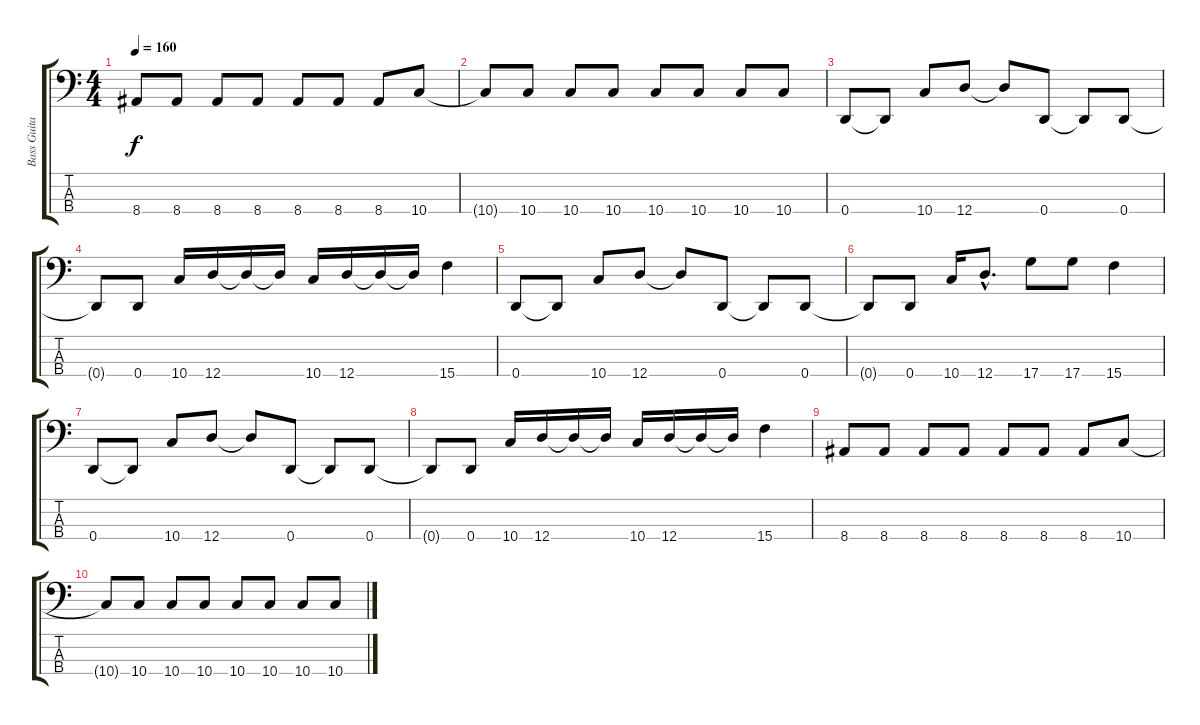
\track ("Bass Guitar" "Bass Guita") {instrument electricbasspick}
\staff {score tabs}
\tuning (G2 D2 A1 D1) {hide}
\ts (4 4)
\tempo 160
\clef f4
\ks c
8.4.8{dy f} 8.4.8 8.4.8 8.4.8 8.4.8 8.4.8 8.4.8 10.4.8 |
10.4{t}.8 10.4.8 10.4.8 10.4.8 10.4.8 10.4.8 10.4.8 10.4.8 |
0.4.8 0.4{t}.8 10.4.8 12.4.8 12.4{t}.8 0.4.8 0.4{t}.8 0.4.8 |
0.4{t}.8 0.4.8 10.4.16 12.4.16 12.4{t}.16 12.4{t}.16 10.4.16 12.4.16 12.4{t}.16 12.4{t}.16 15.4.4 |
0.4.8 0.4{t}.8 10.4.8 12.4.8 12.4{t}.8 0.4.8 0.4{t}.8 0.4.8 |
0.4{t}.8 0.4.8 10.4.16 12.4{hac}.8{d} 17.4.8 17.4.8 15.4.4 |
0.4.8 0.4{t}.8 10.4.8 12.4.8 12.4{t}.8 0.4.8 0.4{t}.8 0.4.8 |
0.4{t}.8 0.4.8 10.4.16 12.4.16 12.4{t}.16 12.4{t}.16 10.4.16 12.4.16 12.4{t}.16 12.4{t}.16 15.4.4 |
8.4.8 8.4.8 8.4.8 8.4.8 8.4.8 8.4.8 8.4.8 10.4.8 |
10.4{t}.8 10.4.8 10.4.8 10.4.8 10.4.8 10.4.8 10.4.8 10.4.8
